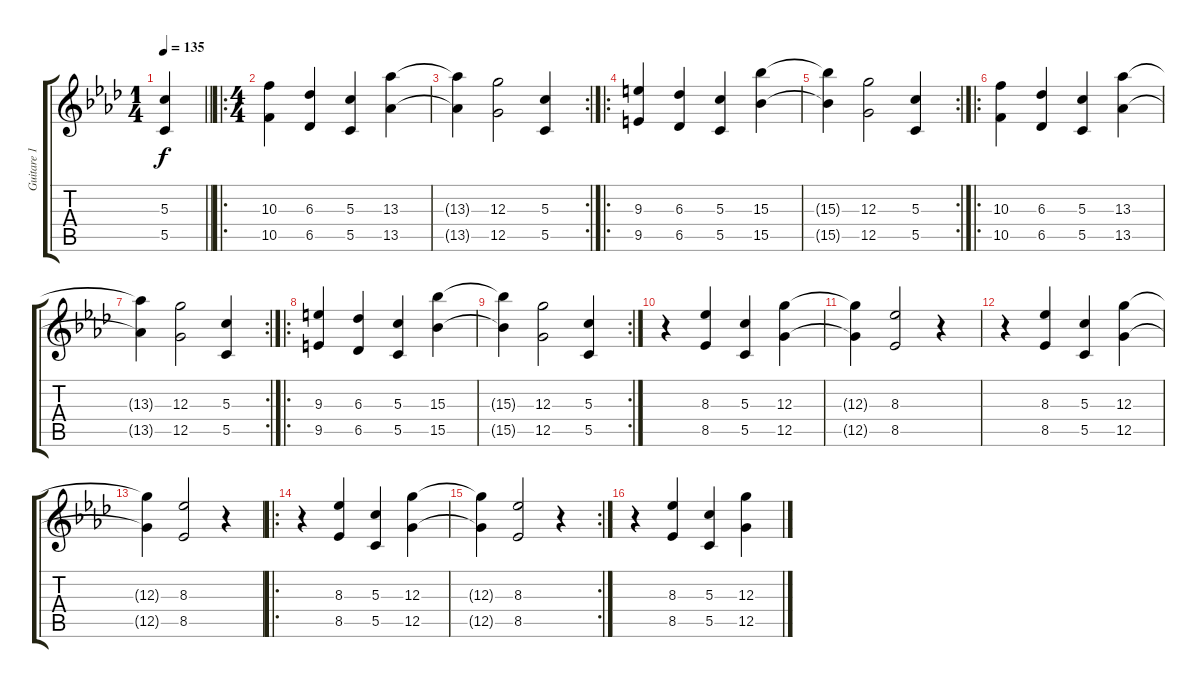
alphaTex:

\track ("Guitare 1" "Guitare 1") {instrument distortionguitar}
\staff {score tabs}
\tuning (E4 C4 G3 C3 G2 C2) {hide}
\ts (1 4)
\tempo 135
\clef g2
\barLineRight lightlight
\ks ab
(5.3 5.5).4{dy f instrument distortionguitar} |
\ro
\ts (4 4)
(10.3 10.5).4 (6.3 6.5).4 (5.3 5.5).4 (13.3 13.5).4 |
\rc 2
(13.3{t} 13.5{t}).4 (12.3 12.5).2 (5.3 5.5).4 |
\ro
(9.3 9.5).4 (6.3 6.5).4 (5.3 5.5).4 (15.3 15.5).4 |
\rc 2
(15.3{t} 15.5{t}).4 (12.3 12.5).2 (5.3 5.5).4 |
\ro
(10.3 10.5).4 (6.3 6.5).4 (5.3 5.5).4 (13.3 13.5).4 |
\rc 2
(13.3{t} 13.5{t}).4 (12.3 12.5).2 (5.3 5.5).4 |
\ro
(9.3 9.5).4 (6.3 6.5).4 (5.3 5.5).4 (15.3 15.5).4 |
\rc 2
(15.3{t} 15.5{t}).4 (12.3 12.5).2 (5.3 5.5).4 |
r.4 (8.3 8.5).4 (5.3 5.5).4 (12.3 12.5).4 |
(12.3{t} 12.5{t}).4 (8.3 8.5).2 r.4 |
r.4 (8.3 8.5).4 (5.3 5.5).4 (12.3 12.5).4 |
(12.3{t} 12.5{t}).4 (8.3 8.5).2 r.4 |
\ro
r.4 (8.3 8.5).4 (5.3 5.5).4 (12.3 12.5).4 |
\rc 2
(12.3{t} 12.5{t}).4 (8.3 8.5).2 r.4 |
r.4 (8.3 8.5).4 (5.3 5.5).4 (12.3 12.5).4
